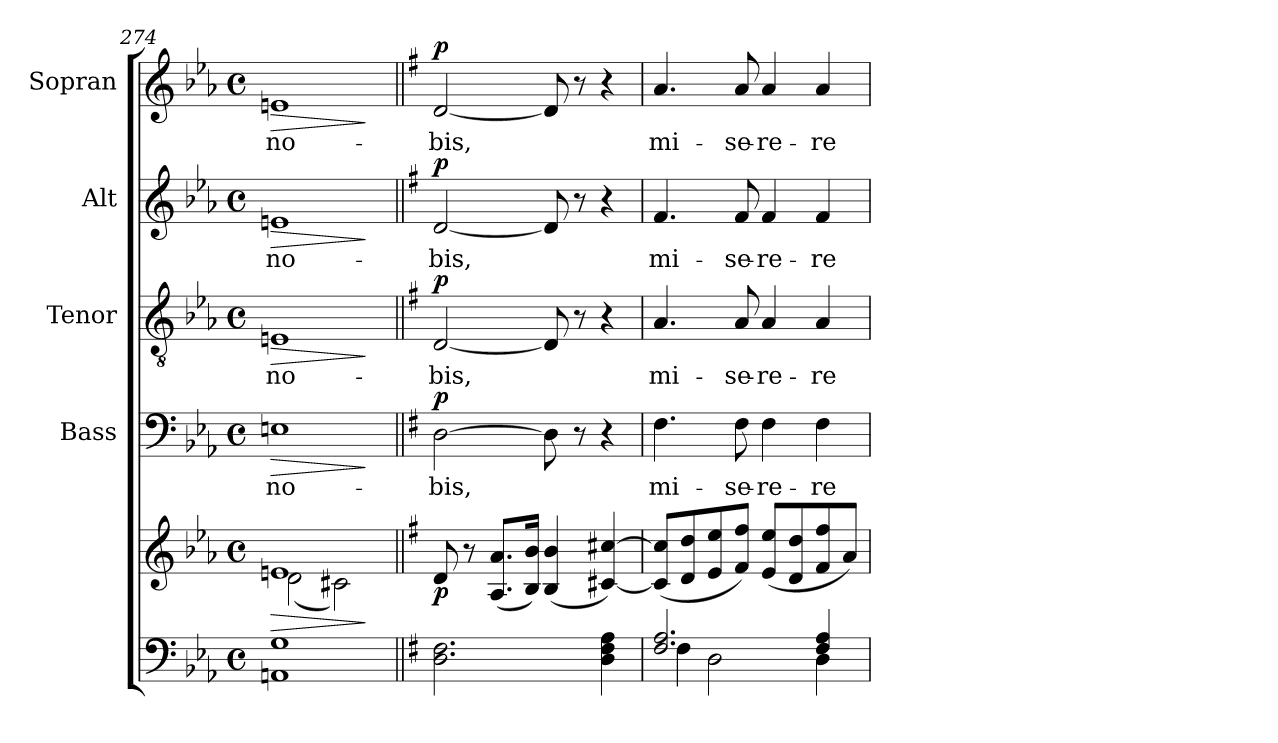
**kern	**kern	**dynam	**kern	**text	**dynam	**kern	**text	**dynam	**kern	**text	**dynam	**kern	**text	**dynam
*part5	*part5	*part5	*part4	*part4	*part4	*part3	*part3	*part3	*part2	*part2	*part2	*part1	*part1	*part1
*staff6	*staff5	*staff5/6	*staff4	*staff4	*staff4	*staff3	*staff3	*staff3	*staff2	*staff2	*staff2	*staff1	*staff1	*staff1
*	*	*	*I"Bass	*	*	*I"Tenor	*	*	*I"Alt	*	*	*I"Sopran	*	*
*	*	*	*I'B.	*	*	*I'T.	*	*	*I'A.	*	*	*I'S.	*	*
*clefF4	*clefG2	*	*clefF4	*	*	*clefGv2	*	*	*clefG2	*	*	*clefG2	*	*
*k[b-e-a-]	*k[b-e-a-]	*	*k[b-e-a-]	*	*	*k[b-e-a-]	*	*	*k[b-e-a-]	*	*	*k[b-e-a-]	*	*
*E-:	*E-:	*	*E-:	*	*	*E-:	*	*	*E-:	*	*	*E-:	*	*
*M4/4	*M4/4	*	*M4/4	*	*	*M4/4	*	*	*M4/4	*	*	*M4/4	*	*
*met(c)	*met(c)	*	*met(c)	*	*	*met(c)	*	*	*met(c)	*	*	*met(c)	*	*
=274	=274	=274	=274	=274	=274	=274	=274	=274	=274	=274	=274	=274	=274	=274
*^	*	*	*	*	*	*	*	*	*	*	*	*	*	*
!	!	!	!LO:HP:b	!	!LO:LY:b	!LO:HP:b	!	!LO:LY:b	!LO:HP:b	!	!LO:LY:b	!LO:HP:b	!	!LO:LY:b	!LO:HP:b
*	*	*^	*	*	*	*	*	*	*	*	*	*	*	*	*
1G	1AAn	1en	(<2d\	>	1En	no-	>	1En	no-	>	1en	no-	>	1en	no-	>
.	.	.	2c#X\)	.	.	.	.	.	.	.	.	.	.	.	.	.
*v	*v	*	*	*	*	*	*	*	*	*	*	*	*	*	*	*
*	*v	*v	*	*	*	*	*	*	*	*	*	*	*	*	*
.	.	]	.	.	]	.	.	]	.	.	]	.	.	]
=275||	=275||	=275||	=275||	=275||	=275||	=275||	=275||	=275||	=275||	=275||	=275||	=275||	=275||	=275||
*k[f#]	*k[f#]	*	*k[f#]	*	*	*k[f#]	*	*	*k[f#]	*	*	*k[f#]	*	*
*G:	*G:	*	*G:	*	*	*G:	*	*	*G:	*	*	*G:	*	*
!	!	!LO:DY:b	!	!LO:LY:b	!LO:DY:a	!	!LO:LY:b	!LO:DY:a	!	!LO:LY:b	!LO:DY:a	!	!LO:LY:b	!LO:DY:a
2.D\ 2.F#\	8d/	p	[2D\	-bis,	p	[2D/	-bis,	p	[2d/	-bis,	p	[2d/	-bis,	p
.	8r	.	.	.	.	.	.	.	.	.	.	.	.	.
.	(<8.A/ 8.a/L	.	.	.	.	.	.	.	.	.	.	.	.	.
.	16B/ 16b/Jk)	.	.	.	.	.	.	.	.	.	.	.	.	.
.	(<4B/ 4b/	.	8D\]	.	.	8D/]	.	.	8d/]	.	.	8d/]	.	.
.	.	.	8r	.	.	8r	.	.	8r	.	.	8r	.	.
4D\ 4F#\ 4A\	[4c#X/ [4cc#X/)	.	4r	.	.	4r	.	.	4r	.	.	4r	.	.
!!LO:LB:g=z
=276	=276	=276	=276	=276	=276	=276	=276	=276	=276	=276	=276	=276	=276	=276
*^	*	*	*	*	*	*	*	*	*	*	*	*	*	*
!	!	!	!	!	!LO:LY:b	!	!	!LO:LY:b	!	!	!LO:LY:b	!	!	!LO:LY:b	!
2.F#/ 2.A/	4F#\	(<8c#/] 8cc#/]L	.	4.F#\	mi-	.	4.A/	mi-	.	4.f#/	mi-	.	4.a/	mi-	.
.	.	8d/ 8dd/	.	.	.	.	.	.	.	.	.	.	.	.	.
.	2D\	8e/ 8ee/	.	.	.	.	.	.	.	.	.	.	.	.	.
!	!	!	!	!	!LO:LY:b	!	!	!LO:LY:b	!	!	!LO:LY:b	!	!	!LO:LY:b	!
.	.	8f#/ 8ff#/J)	.	8F#\	-se-	.	8A/	-se-	.	8f#/	-se-	.	8a/	-se-	.
!	!	!	!	!	!LO:LY:b	!	!	!LO:LY:b	!	!	!LO:LY:b	!	!	!LO:LY:b	!
.	.	(<8e/ 8ee/L	.	4F#\	-re-	.	4A/	-re-	.	4f#/	-re-	.	4a/	-re-	.
.	.	8d/ 8dd/	.	.	.	.	.	.	.	.	.	.	.	.	.
!	!	!	!	!	!LO:LY:b	!	!	!LO:LY:b	!	!	!LO:LY:b	!	!	!LO:LY:b	!
4F#/ 4A/	4D\	8f#/ 8ff#/	.	4F#\	-re	.	4A/	-re	.	4f#/	-re	.	4a/	-re	.
.	.	8a/J)	.	.	.	.	.	.	.	.	.	.	.	.	.
*v	*v	*	*	*	*	*	*	*	*	*	*	*	*	*	*
=	=	=	=	=	=	=	=	=	=	=	=	=	=	=
*-	*-	*-	*-	*-	*-	*-	*-	*-	*-	*-	*-	*-	*-	*-
